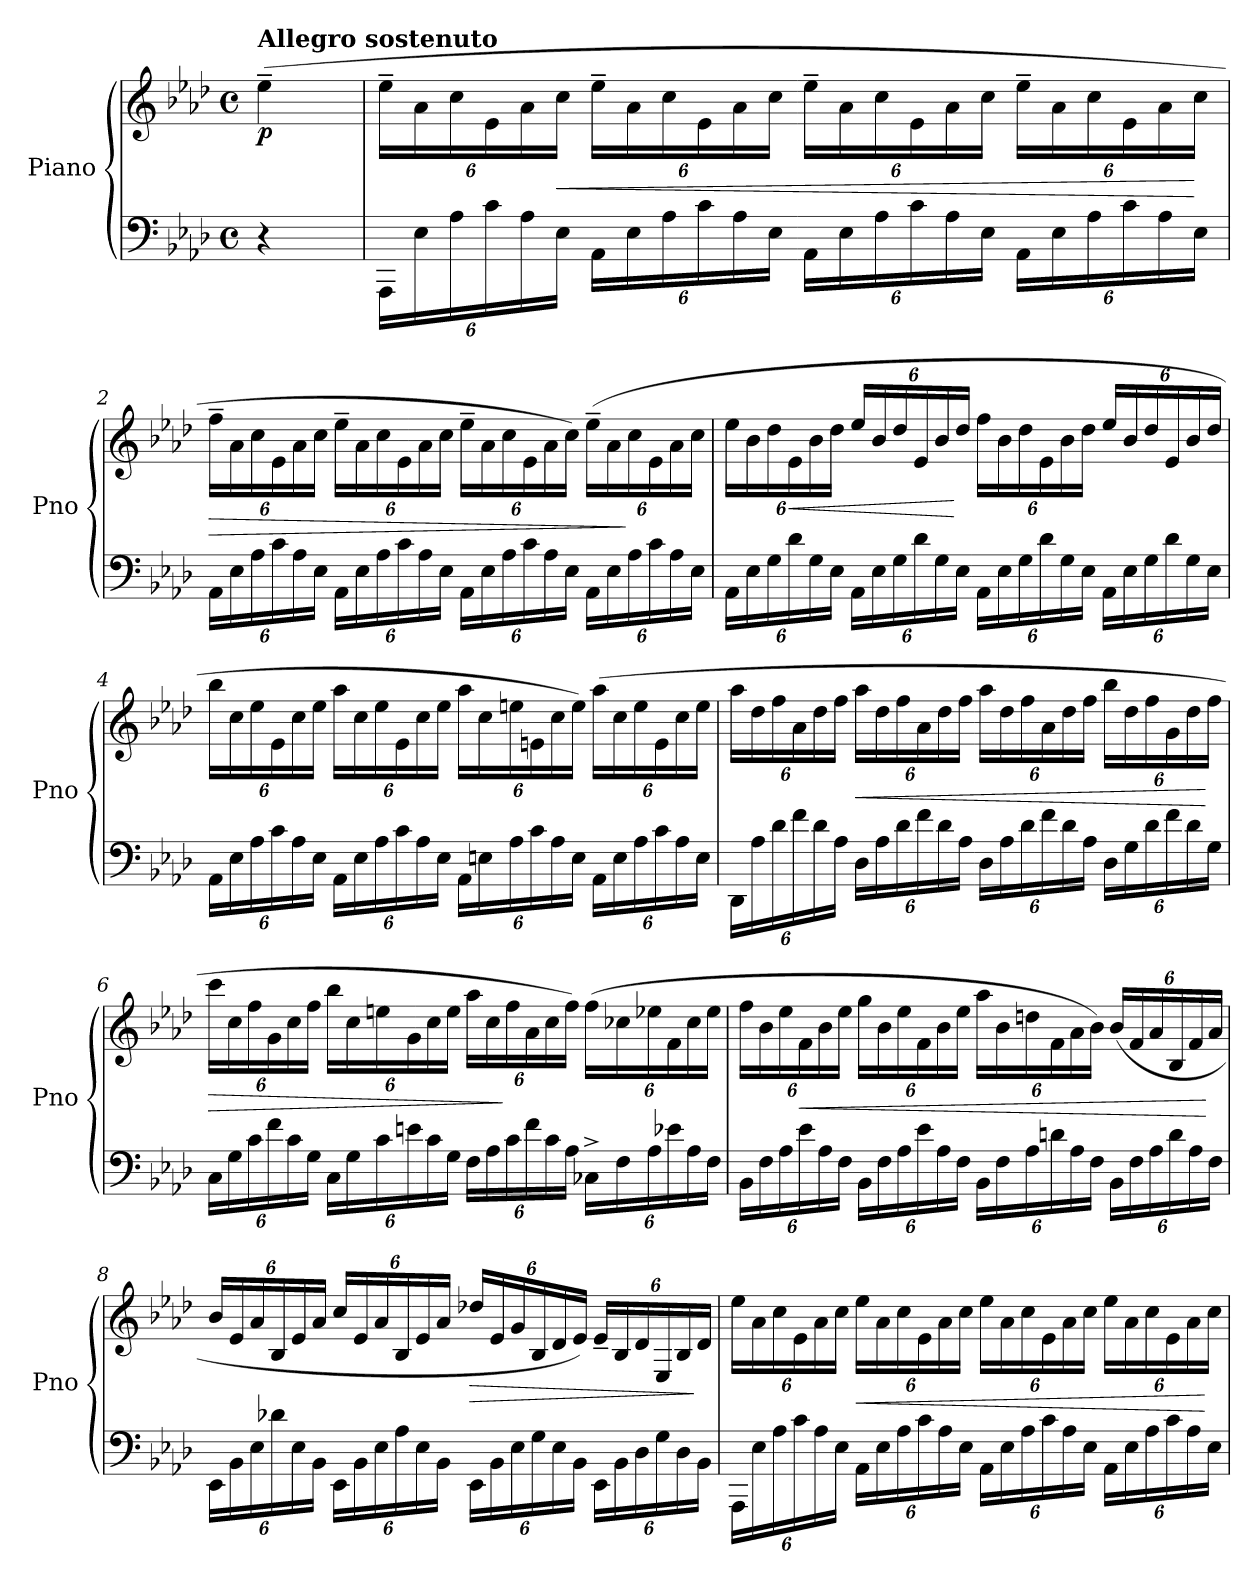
**kern	**kern	**dynam
*part1	*part1	*part1
*staff2	*staff1	*staff1/2
*I"Piano	*	*
*I'Pno	*	*
*clefF4	*clefG2	*
*k[b-e-a-d-]	*k[b-e-a-d-]	*
*M4/4	*M4/4	*
*met(c)	*met(c)	*
*MM100	*MM100	*
=	=	=
!	!LO:TX:a:B:t=Allegro sostenuto	!
!	!	!LO:DY:b
4r	(>4ee-~\	p
=1	=1	=1
*Xbrackettup	*Xbrackettup	*
24AAA-/LL	24ee-~\LL	.
24E-!\	24a-!\	.
24A-!\	24cc!\	.
24c!\	24e-!\	.
24A-!\	24a-!\	.
!	!	!LO:HP:b
24E-!\JJ	24cc!\JJ	<
24AA-\LL	24ee-~\LL	.
24E-!\	24a-!\	.
24A-!\	24cc!\	.
24c!\	24e-!\	.
24A-!\	24a-!\	.
24E-!\JJ	24cc!\JJ	.
24AA-!\LL	24ee-~\LL	.
24E-!\	24a-!\	.
24A-!\	24cc!\	.
24c!\	24e-!\	.
24A-!\	24a-!\	.
24E-!\JJ	24cc!\JJ	.
24AA-!\LL	24ee-~\LL	.
24E-!\	24a-!\	.
24A-!\	24cc!\	.
24c!\	24e-!\	.
24A-!\	24a-!\	.
24E-!\JJ	24cc!\JJ	[
=2	=2	=2
!	!	!LO:HP:b
24AA-!\LL	24ff~\LL	>
24E-!\	24a-!\	.
24A-!\	24cc!\	.
24c!\	24e-!\	.
24A-!\	24a-!\	.
24E-!\JJ	24cc!\JJ	.
24AA-!\LL	24ee-~\LL	.
24E-!\	24a-!\	.
24A-!\	24cc!\	.
24c!\	24e-!\	.
24A-!\	24a-!\	.
24E-!\JJ	24cc!\JJ	.
24AA-!\LL	24ee-~\LL	.
24E-!\	24a-!\	.
24A-!\	24cc!\	.
24c!\	24e-!\	.
24A-!\	24a-!\	.
24E-!\JJ	24cc!\JJ)	.
24AA-!\LL	(>24ee-~\LL	.
24E-!\	24a-!\	.
24A-!\	24cc!\	]
24c!\	24e-!\	.
24A-!\	24a-!\	.
24E-!\JJ	24cc!\JJ	.
!!LO:LB:g=z
=3	=3	=3
24AA-!\LL	24ee-\LL	.
24E-!\	24b-!\	.
24G!\	24dd-!\	.
!	!	!LO:HP:b
24d-!\	24e-!\	<
24G!\	24b-!\	.
24E-!\JJ	24dd-!\JJ	.
24AA-!\LL	24ee-/LL	.
24E-!\	24b-!/	.
24G!\	24dd-!/	.
24d-!\	24e-!/	.
24G!\	24b-!/	.
24E-!\JJ	24dd-!/JJ	[
24AA-!\LL	24ff\LL	.
24E-!\	24b-!\	.
24G!\	24dd-!\	.
24d-!\	24e-!\	.
24G!\	24b-!\	.
24E-!\JJ	24dd-!\JJ	.
24AA-!\LL	24ee-/LL	.
24E-!\	24b-!/	.
24G!\	24dd-!/	.
24d-!\	24e-!/	.
24G!\	24b-!/	.
24E-!\JJ	24dd-!/JJ	.
=4	=4	=4
24AA-!\LL	24bb-\LL	.
24E-!\	24cc!\	.
24A-!\	24ee-!\	.
24c!\	24e-!\	.
24A-!\	24cc!\	.
24E-!\JJ	24ee-!\JJ	.
24AA-!\LL	24aa-\LL	.
24E-!\	24cc!\	.
24A-!\	24ee-!\	.
24c!\	24e-!\	.
24A-!\	24cc!\	.
24E-!\JJ	24ee-!\JJ	.
24AA-!\LL	24aa-\LL	.
24En!\	24cc!\	.
24A-!\	24een!\	.
24c!\	24en!\	.
24A-!\	24cc!\	.
24E!\JJ	24ee!\JJ)	.
24AA-!\LL	(>24aa-\LL	.
24E!\	24cc!\	.
24A-!\	24ee!\	.
24c!\	24e!\	.
24A-!\	24cc!\	.
24E!\JJ	24ee!\JJ	.
!!LO:LB:g=z
=5	=5	=5
24DD-/LL	24aa-\LL	.
24A-!\	24dd-!\	.
24d-!\	24ff!\	.
24f!\	24a-!\	.
24d-!\	24dd-!\	.
24A-!\JJ	24ff!\JJ	.
!	!	!LO:HP:b
24D-\LL	24aa-\LL	<
24A-!\	24dd-!\	.
24d-!\	24ff!\	.
24f!\	24a-!\	.
24d-!\	24dd-!\	.
24A-!\JJ	24ff!\JJ	.
24D-!\LL	24aa-\LL	.
24A-!\	24dd-!\	.
24d-!\	24ff!\	.
24f!\	24a-!\	.
24d-!\	24dd-!\	.
24A-!\JJ	24ff!\JJ	.
24D-\LL	24bb-\LL	.
24G!\	24dd-!\	.
24d-!\	24ff!\	.
24f!\	24g!\	.
24d-!\	24dd-!\	.
24G!\JJ	24ff!\JJ	[
=6	=6	=6
!	!	!LO:HP:b
24C\LL	24ccc\LL	>
24G!\	24cc!\	.
24c!\	24ff!\	.
24f!\	24g!\	.
24c!\	24cc!\	.
24G!\JJ	24ff!\JJ	.
24C!\LL	24bb-\LL	.
24G!\	24cc!\	.
24c!\	24een!\	.
24en!\	24g!\	.
24c!\	24cc!\	.
24G!\JJ	24ee!\JJ	.
24F!\LL	24aa-\LL	.
24A-!\	24cc!\	.
24c!\	24ff!\	]
24f!\	24a-!\	.
24c!\	24cc!\	.
24A-!\JJ	24ff!\JJ)	.
24C-X^\LL	(>24ff\LL	.
24F!\	24cc-X!\	.
24A-!\	24ee-X!\	.
24e-X!\	24f!\	.
24A-!\	24cc-!\	.
24F!\JJ	24ee-!\JJ	.
!!LO:LB:g=z
=7	=7	=7
24BB-\LL	24ff\LL	.
24F!\	24b-!\	.
24A-!\	24ee-!\	.
!	!	!LO:HP:b
24e-!\	24f!\	<
24A-!\	24b-!\	.
24F!\JJ	24ee-!\JJ	.
24BB-!\LL	24gg\LL	.
24F!\	24b-!\	.
24A-!\	24ee-!\	.
24e-!\	24f!\	.
24A-!\	24b-!\	.
24F!\JJ	24ee-!\JJ	.
24BB-!\LL	24aa-\LL	.
24F!\	24b-!\	.
24A-!\	24ddn!\	.
24dn!\	24f!\	.
24A-!\	24a-!\	.
24F!\JJ	24b-!\JJ)	.
24BB-!\LL	(>24b-/LL	.
24F!\	24f!/	.
24A-!\	24a-!/	.
24d!\	24B-!/	.
24A-!\	24f!/	.
24F!\JJ	24a-!/JJ	[
=8	=8	=8
24EE-\LL	24b-/LL	.
24BB-!\	24e-!/	.
24E-!\	24a-!/	.
24d-X!\	24B-!/	.
24E-!\	24e-!/	.
24BB-!\JJ	24a-!/JJ	.
24EE-!\LL	24cc/LL	.
24BB-!\	24e-!/	.
24E-!\	24a-!/	.
24A-!\	24B-!/	.
24E-!\	24e-!/	.
24BB-!\JJ	24a-!/JJ	.
!	!	!LO:HP:b
24EE-!\LL	24dd-X/LL	>
24BB-!\	24e-!/	.
24E-!\	24g!/	.
24G!\	24B-!/	.
24E-!\	24d-!/	.
24BB-!\JJ	24e-!/JJ)	.
24EE-!\LL	24e-~/LL	.
24BB-!\	24B-!/	.
24D-!\	24d-!/	.
24G!\	24E-!/	.
24D-!\	24B-!/	.
24BB-!\JJ	24d-!/JJ	]
!!LO:LB:g=z
=9	=9	=9
24AAA-/LL	24ee-\LL	.
24E-!\	24a-!\	.
24A-!\	24cc!\	.
24c!\	24e-!\	.
24A-!\	24a-!\	.
24E-!\JJ	24cc!\JJ	.
!	!	!LO:HP:b
24AA-\LL	24ee-\LL	<
24E-!\	24a-!\	.
24A-!\	24cc!\	.
24c!\	24e-!\	.
24A-!\	24a-!\	.
24E-!\JJ	24cc!\JJ	.
24AA-!\LL	24ee-\LL	.
24E-!\	24a-!\	.
24A-!\	24cc!\	.
24c!\	24e-!\	.
24A-!\	24a-!\	.
24E-!\JJ	24cc!\JJ	.
24AA-!\LL	24ee-\LL	.
24E-!\	24a-!\	.
24A-!\	24cc!\	.
24c!\	24e-!\	.
24A-!\	24a-!\	.
24E-!\JJ	24cc!\JJ	[
=	=	=
*-	*-	*-
